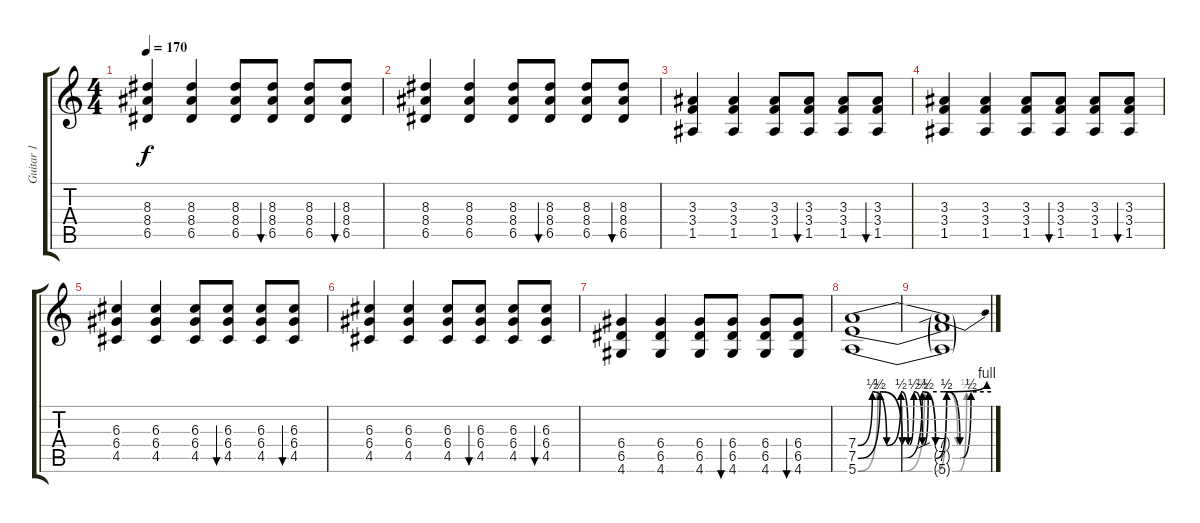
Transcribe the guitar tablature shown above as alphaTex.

\track ("Guitar 1" "Guitar 1") {instrument overdrivenguitar}
\staff {score tabs}
\tuning (E4 B3 G3 D3 A2 E2) {hide}
\ts (4 4)
\tempo 170
\clef g2
\ks c
(8.3 8.4 6.5).4{dy f} (8.3 8.4 6.5).4 (8.3 8.4 6.5).8 (8.3 8.4 6.5).8{bu 60} (8.3 8.4 6.5).8 (8.3 8.4 6.5).8{bu 60} |
(8.3 8.4 6.5).4 (8.3 8.4 6.5).4 (8.3 8.4 6.5).8 (8.3 8.4 6.5).8{bu 60} (8.3 8.4 6.5).8 (8.3 8.4 6.5).8{bu 60} |
(3.3 3.4 1.5).4 (3.3 3.4 1.5).4 (3.3 3.4 1.5).8 (3.3 3.4 1.5).8{bu 60} (3.3 3.4 1.5).8 (3.3 3.4 1.5).8{bu 60} |
(3.3 3.4 1.5).4 (3.3 3.4 1.5).4 (3.3 3.4 1.5).8 (3.3 3.4 1.5).8{bu 60} (3.3 3.4 1.5).8 (3.3 3.4 1.5).8{bu 60} |
(6.3 6.4 4.5).4 (6.3 6.4 4.5).4 (6.3 6.4 4.5).8 (6.3 6.4 4.5).8{bu 60} (6.3 6.4 4.5).8 (6.3 6.4 4.5).8{bu 60} |
(6.3 6.4 4.5).4 (6.3 6.4 4.5).4 (6.3 6.4 4.5).8 (6.3 6.4 4.5).8{bu 60} (6.3 6.4 4.5).8 (6.3 6.4 4.5).8{bu 60} |
(6.4 6.5 4.6).4 (6.4 6.5 4.6).4 (6.4 6.5 4.6).8 (6.4 6.5 4.6).8{bu 60} (6.4 6.5 4.6).8 (6.4 6.5 4.6).8{bu 60} |
(7.4{be (custom 0 0 10 2 20 0 30 2 35 0 39 2 45 0 49 2 60 2)} 7.5{be (custom 0 0 10 2 20 0 29 2 35 0 40 2 46 0 51 2 60 2)} 5.6{be (custom 0 0 9 2 20 0 30 2 35 0 40 2 45 0 49 2 60 2)}).1 |
(7.4{be (bend 0 2 60 4) sib t} 7.5{t} 5.6{t}).1
